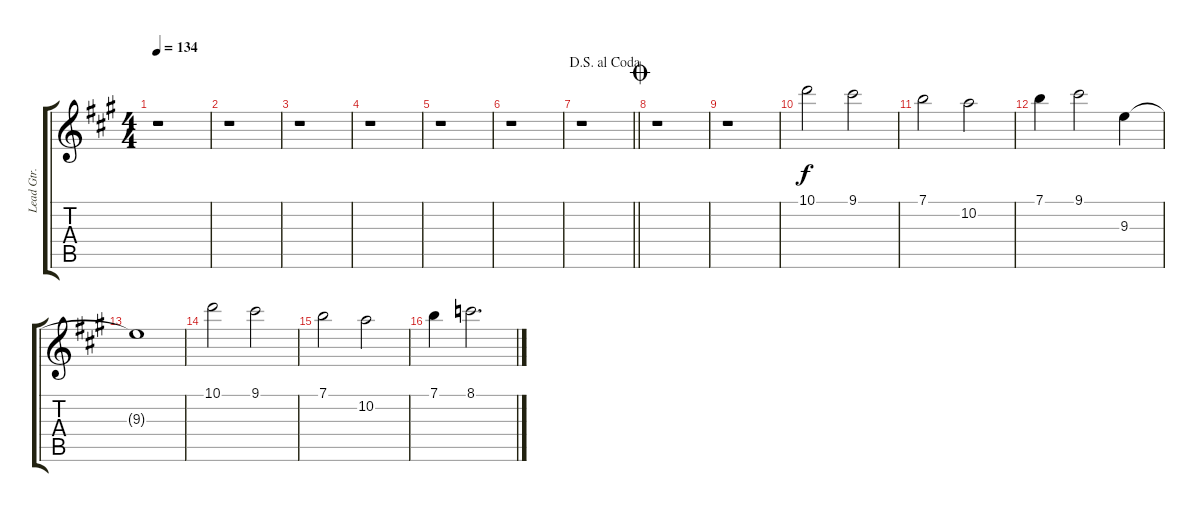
\track ("Lead Gtr." "Lead Gtr.") {instrument overdrivenguitar}
\staff {score tabs}
\tuning (E4 B3 G3 D3 A2 E2) {hide}
\ts (4 4)
\tempo 134
\clef g2
\ks a
r.1{dy f} |
r.1 |
r.1 |
r.1 |
r.1 |
r.1 |
\jump dalsegnoalcoda
\barLineRight lightlight
r.1 |
\jump coda
r.1 |
r.1 |
10.1.2 9.1.2 |
7.1.2 10.2.2 |
7.1.4 9.1.2 9.3.4 |
9.3{t}.1 |
10.1.2 9.1.2 |
7.1.2 10.2.2 |
7.1.4 8.1.2{d}
